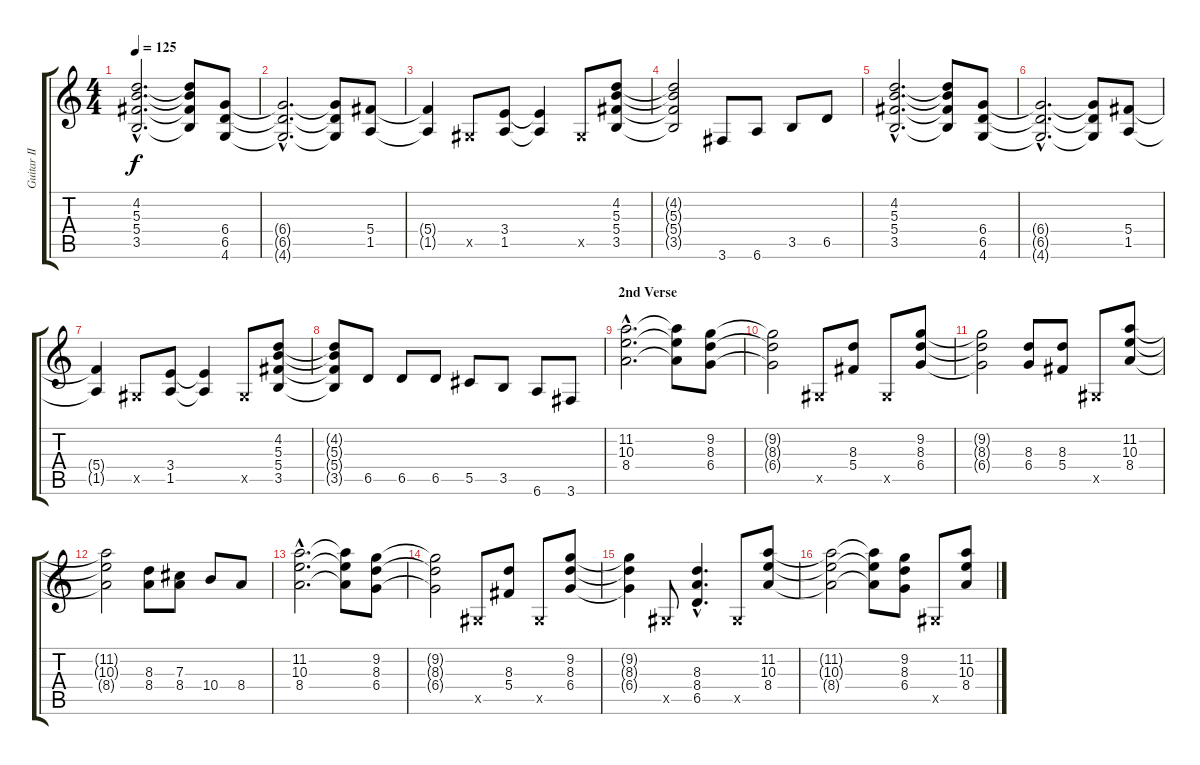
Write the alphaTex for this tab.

\track ("Guitar II" "Guitar II") {instrument distortionguitar}
\staff {score tabs}
\tuning (Eb4 Bb3 Gb3 Db3 Ab2 Eb2) {hide}
\ts (4 4)
\tempo 125
\clef g2
\ks c
(4.2{hac} 5.3{hac} 5.4{hac} 3.5{hac}).2{d dy f} (4.2{t} 5.3{t} 5.4{t} 3.5{t}).8 (6.4 6.5 4.6).8 |
(6.4{hac t} 6.5{hac t} 4.6{hac t}).2{d} (6.4{t} 6.5{t} 4.6{t}).8 (5.4 1.5).8 |
(5.4{t} 1.5{t}).4 0.5{x}.8 (3.4 1.5).8 (3.4{t} 1.5{t}).4 0.5{x}.8 (4.2 5.3 5.4 3.5).8 |
(4.2{t} 5.3{t} 5.4{t} 3.5{t}).2 3.6.8 6.6.8 3.5.8 6.5.8 |
(4.2{hac} 5.3{hac} 5.4{hac} 3.5{hac}).2{d} (4.2{t} 5.3{t} 5.4{t} 3.5{t}).8 (6.4 6.5 4.6).8 |
(6.4{hac t} 6.5{hac t} 4.6{hac t}).2{d} (6.4{t} 6.5{t} 4.6{t}).8 (5.4 1.5).8 |
(5.4{t} 1.5{t}).4 0.5{x}.8 (3.4 1.5).8 (3.4{t} 1.5{t}).4 0.5{x}.8 (4.2 5.3 5.4 3.5).8 |
(4.2{t} 5.3{t} 5.4{t} 3.5{t}).8 6.5.8 6.5.8 6.5.8 5.5.8 3.5.8 6.6.8 3.6.8 |
\section ("" "2nd Verse")
(11.2{hac} 10.3{hac} 8.4{hac}).2{d} (11.2{t} 10.3{t} 8.4{t}).8 (9.2 8.3 6.4).8 |
(9.2{t} 8.3{t} 6.4{t}).2 0.5{x}.8 (8.3 5.4).8 0.5{x}.8 (9.2 8.3 6.4).8 |
(9.2{t} 8.3{t} 6.4{t}).2 (8.3 6.4).8 (8.3 5.4).8 0.5{x}.8 (11.2 10.3 8.4).8 |
(11.2{t} 10.3{t} 8.4{t}).2 (8.3 8.4).8 (7.3 8.4).8 10.4.8 8.4.8 |
(11.2{hac} 10.3{hac} 8.4{hac}).2{d} (11.2{t} 10.3{t} 8.4{t}).8 (9.2 8.3 6.4).8 |
(9.2{t} 8.3{t} 6.4{t}).2 0.5{x}.8 (8.3 5.4).8 0.5{x}.8 (9.2 8.3 6.4).8 |
(9.2{t} 8.3{t} 6.4{t}).4 0.5{x}.8 (8.3{hac} 8.4{hac} 6.5{hac}).4{d} 0.5{x}.8 (11.2 10.3 8.4).8 |
(11.2{t} 10.3{t} 8.4{t}).2 (11.2{t} 10.3{t} 8.4{t}).8 (9.2 8.3 6.4).8 0.5{x}.8 (11.2 10.3 8.4).8
